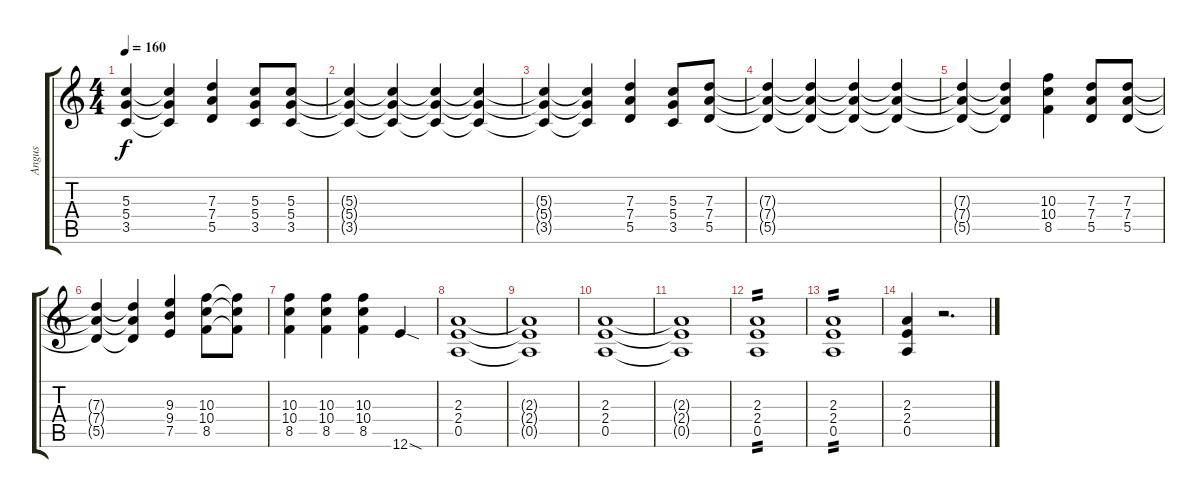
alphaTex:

\track ("Angus" "Angus") {instrument distortionguitar}
\staff {score tabs}
\tuning (E4 B3 G3 D3 A2 E2) {hide}
\ts (4 4)
\tempo 160
\clef g2
\ks c
(5.3{t} 5.4{t} 3.5{t}).4{dy f} (5.3{t} 5.4{t} 3.5{t}).4 (7.3 7.4 5.5).4 (5.3 5.4 3.5).8 (5.3 5.4 3.5).8 |
(5.3{t} 5.4{t} 3.5{t}).4 (5.3{t} 5.4{t} 3.5{t}).4 (5.3{t} 5.4{t} 3.5{t}).4 (5.3{t} 5.4{t} 3.5{t}).4 |
(5.3{t} 5.4{t} 3.5{t}).4 (5.3{t} 5.4{t} 3.5{t}).4 (7.3 7.4 5.5).4 (5.3 5.4 3.5).8 (7.3 7.4 5.5).8 |
(7.3{t} 7.4{t} 5.5{t}).4 (7.3{t} 7.4{t} 5.5{t}).4 (7.3{t} 7.4{t} 5.5{t}).4 (7.3{t} 7.4{t} 5.5{t}).4 |
(7.3{t} 7.4{t} 5.5{t}).4 (7.3{t} 7.4{t} 5.5{t}).4 (10.3 10.4 8.5).4 (7.3 7.4 5.5).8 (7.3 7.4 5.5).8 |
(7.3{t} 7.4{t} 5.5{t}).4 (7.3{t} 7.4{t} 5.5{t}).4 (9.3 9.4 7.5).4 (10.3 10.4 8.5).8 (10.3{t} 10.4{t} 8.5{t}).8 |
(10.3 10.4 8.5).4 (10.3 10.4 8.5).4 (10.3 10.4 8.5).4 12.6{sod}.4 |
(2.3 2.4 0.5).1 |
(2.3{t} 2.4{t} 0.5{t}).1 |
(2.3 2.4 0.5).1 |
(2.3{t} 2.4{t} 0.5{t}).1 |
(2.3 2.4 0.5).1{tp 2} |
(2.3 2.4 0.5).1{tp 2} |
(2.3 2.4 0.5).4 r.2{d}
